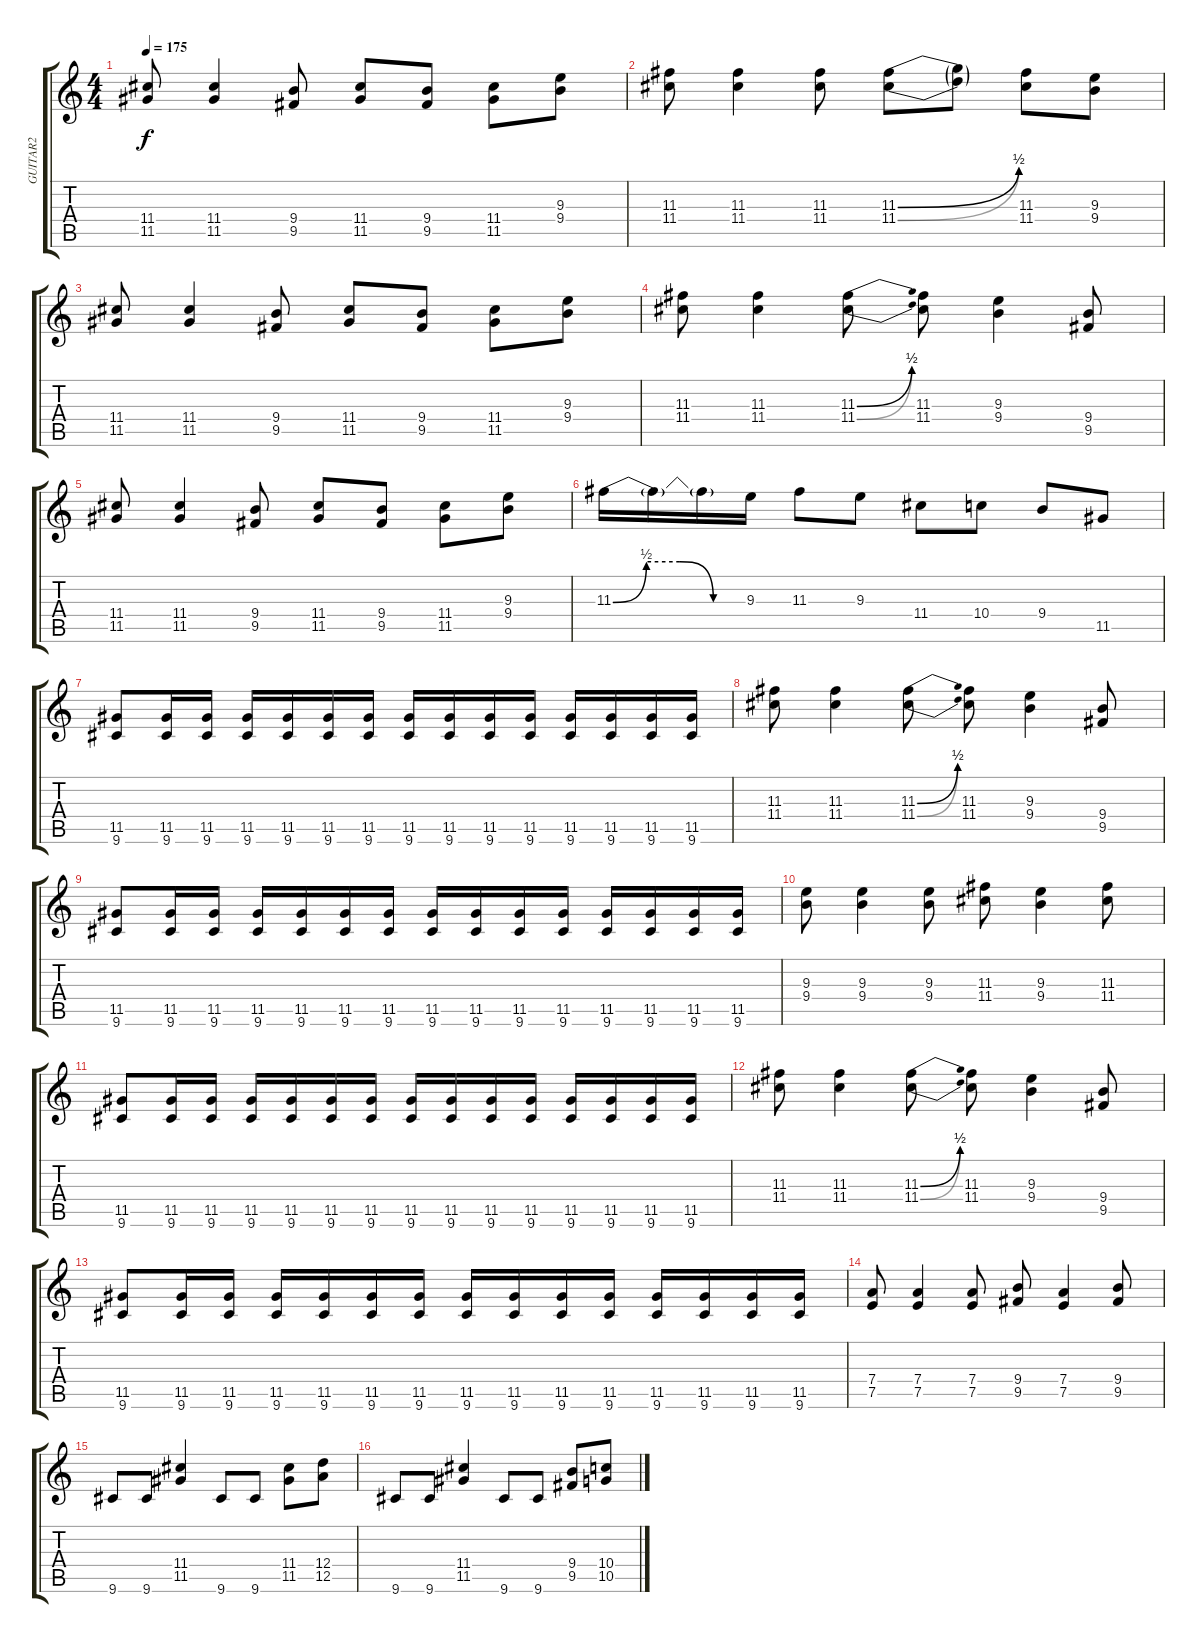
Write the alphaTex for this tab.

\track ("GUITAR2" "GUITAR2") {instrument distortionguitar}
\staff {score tabs}
\tuning (E4 B3 G3 D3 A2 E2) {hide}
\ts (4 4)
\tempo 175
\clef g2
\ks c
(11.4 11.5).8{dy f} (11.4 11.5).4 (9.4 9.5).8 (11.4 11.5).8 (9.4 9.5).8 (11.4 11.5).8 (9.3 9.4).8 |
(11.3 11.4).8 (11.3 11.4).4 (11.3 11.4).8 (11.3{be (bend 0 0 60 2)} 11.4{be (bend 0 0 60 2)}).8 (11.3{t} 11.4{t}).8 (11.3 11.4).8 (9.3 9.4).8 |
(11.4 11.5).8 (11.4 11.5).4 (9.4 9.5).8 (11.4 11.5).8 (9.4 9.5).8 (11.4 11.5).8 (9.3 9.4).8 |
(11.3 11.4).8 (11.3 11.4).4 (11.3{be (bend 0 0 60 2)} 11.4{be (bend 0 0 60 2)}).8 (11.3 11.4).8 (9.3 9.4).4 (9.4 9.5).8 |
(11.4 11.5).8 (11.4 11.5).4 (9.4 9.5).8 (11.4 11.5).8 (9.4 9.5).8 (11.4 11.5).8 (9.3 9.4).8 |
11.3{be (custom 0 0 15 2 30 2 45 0 60 0)}.16 11.3{t}.16 11.3{t}.16 9.3.16 11.3.8 9.3.8 11.4.8 10.4.8 9.4.8 11.5.8 |
(11.5 9.6).8 (11.5 9.6).16 (11.5 9.6).16 (11.5 9.6).16 (11.5 9.6).16 (11.5 9.6).16 (11.5 9.6).16 (11.5 9.6).16 (11.5 9.6).16 (11.5 9.6).16 (11.5 9.6).16 (11.5 9.6).16 (11.5 9.6).16 (11.5 9.6).16 (11.5 9.6).16 |
(11.3 11.4).8 (11.3 11.4).4 (11.3{be (bend 0 0 60 2)} 11.4{be (bend 0 0 60 2)}).8 (11.3 11.4).8 (9.3 9.4).4 (9.4 9.5).8 |
(11.5 9.6).8 (11.5 9.6).16 (11.5 9.6).16 (11.5 9.6).16 (11.5 9.6).16 (11.5 9.6).16 (11.5 9.6).16 (11.5 9.6).16 (11.5 9.6).16 (11.5 9.6).16 (11.5 9.6).16 (11.5 9.6).16 (11.5 9.6).16 (11.5 9.6).16 (11.5 9.6).16 |
(9.3 9.4).8 (9.3 9.4).4 (9.3 9.4).8 (11.3 11.4).8 (9.3 9.4).4 (11.3 11.4).8 |
(11.5 9.6).8 (11.5 9.6).16 (11.5 9.6).16 (11.5 9.6).16 (11.5 9.6).16 (11.5 9.6).16 (11.5 9.6).16 (11.5 9.6).16 (11.5 9.6).16 (11.5 9.6).16 (11.5 9.6).16 (11.5 9.6).16 (11.5 9.6).16 (11.5 9.6).16 (11.5 9.6).16 |
(11.3 11.4).8 (11.3 11.4).4 (11.3{be (bend 0 0 60 2)} 11.4{be (bend 0 0 60 2)}).8 (11.3 11.4).8 (9.3 9.4).4 (9.4 9.5).8 |
(11.5 9.6).8 (11.5 9.6).16 (11.5 9.6).16 (11.5 9.6).16 (11.5 9.6).16 (11.5 9.6).16 (11.5 9.6).16 (11.5 9.6).16 (11.5 9.6).16 (11.5 9.6).16 (11.5 9.6).16 (11.5 9.6).16 (11.5 9.6).16 (11.5 9.6).16 (11.5 9.6).16 |
(7.4 7.5).8 (7.4 7.5).4 (7.4 7.5).8 (9.4 9.5).8 (7.4 7.5).4 (9.4 9.5).8 |
9.6.8 9.6.8 (11.4 11.5).4 9.6.8 9.6.8 (11.4 11.5).8 (12.4 12.5).8 |
9.6.8 9.6.8 (11.4 11.5).4 9.6.8 9.6.8 (9.4 9.5).8 (10.4 10.5).8
